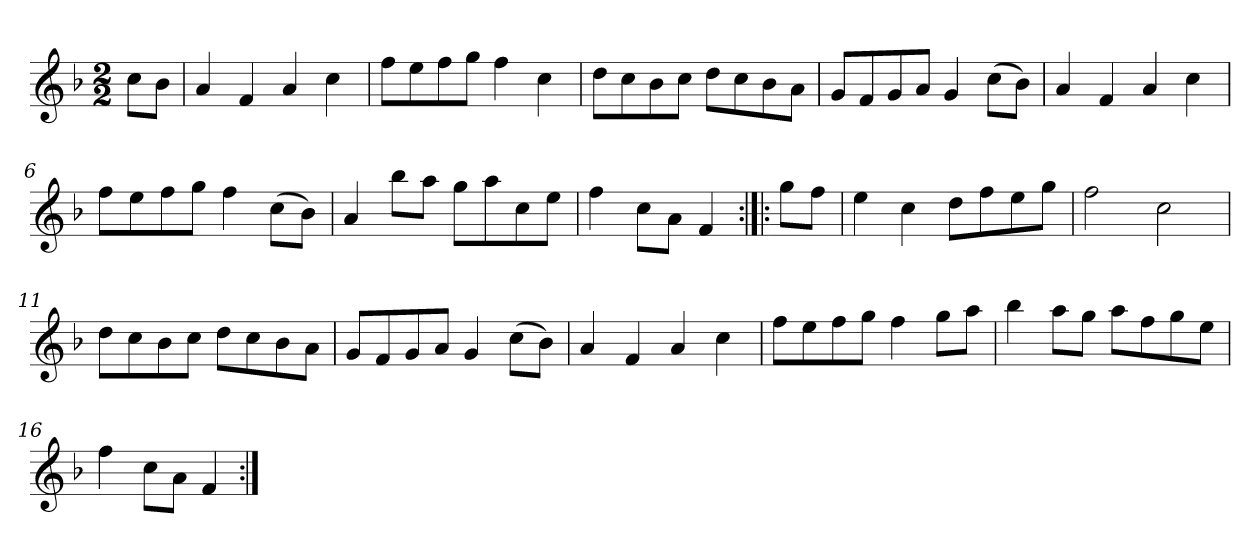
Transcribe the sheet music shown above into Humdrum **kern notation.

**kern
*part1
*staff1
*clefG2
*k[b-]
*F:
*M2/2
*MM120
=
8cc\L
8b-\J
=1
4a
4f
4a
4cc
=2
8ff\L
8ee\
8ff\
8gg\J
4ff
4cc
=3
8dd\L
8cc\
8b-\
8cc\J
8dd\L
8cc\
8b-\
8a\J
=4
8g/L
8f/
8g/
8a/J
4g
(8cc\L
8b-\J)
=5
4a
4f
4a
4cc
=6
8ff\L
8ee\
8ff\
8gg\J
4ff
(8cc\L
8b-\J)
=7
4a
8bb-\L
8aa\J
8gg\L
8aa\
8cc\
8ee\J
=8
4ff
8cc\L
8a\J
4f
=:|!|:
8gg\L
8ff\J
=9
4ee
4cc
8dd\L
8ff\
8ee\
8gg\J
=10
2ff
2cc
=11
8dd\L
8cc\
8b-\
8cc\J
8dd\L
8cc\
8b-\
8a\J
=12
8g/L
8f/
8g/
8a/J
4g
(8cc\L
8b-\J)
=13
4a
4f
4a
4cc
=14
8ff\L
8ee\
8ff\
8gg\J
4ff
8gg\L
8aa\J
=15
4bb-
8aa\L
8gg\J
8aa\L
8ff\
8gg\
8ee\J
=16
4ff
8cc\L
8a\J
4f
=:|!
*-
